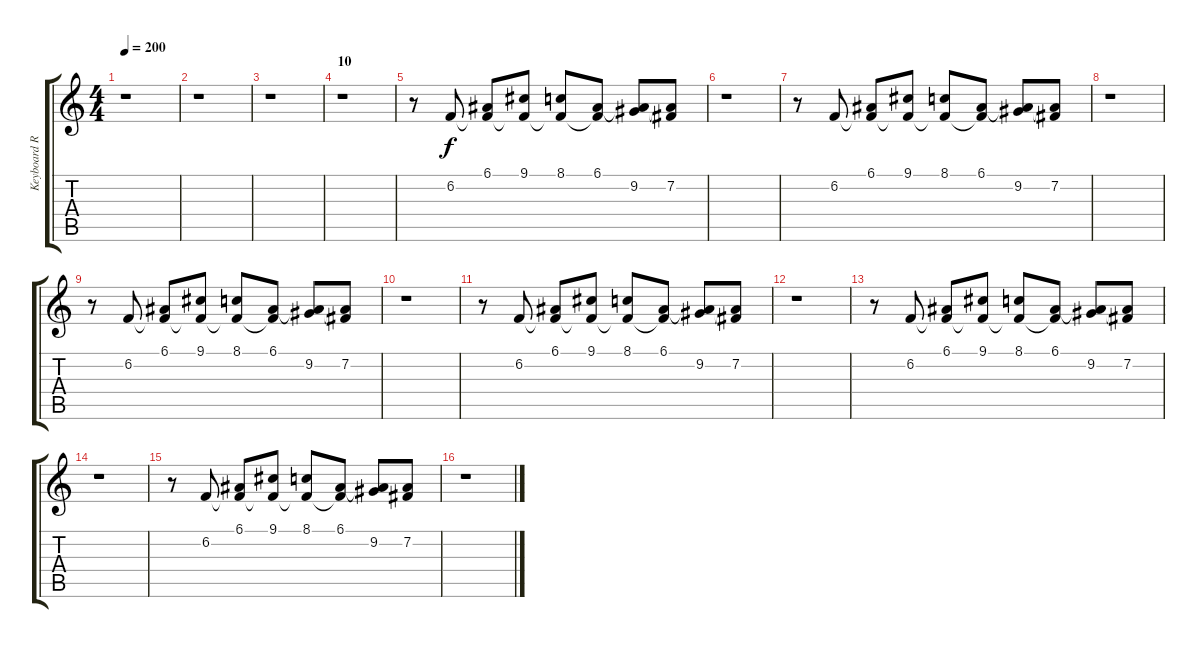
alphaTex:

\track ("Keyboard Right" "Keyboard R") {instrument brightacousticpiano}
\staff {score tabs}
\tuning (E4 B3 G3 D3 A2 D2) {hide}
\ts (4 4)
\tempo 200
\clef g2
\ks c
r.1{dy f} |
r.1 |
r.1 |
\section ("" "10")
r.1 |
r.8 6.2.8 (6.1 6.2{t}).8 (9.1 6.2{t}).8 (8.1 6.2{t}).8 (6.1 6.2{t}).8 (6.1{t} 9.2).8 (6.1{t} 7.2).8 |
r.1 |
r.8 6.2.8 (6.1 6.2{t}).8 (9.1 6.2{t}).8 (8.1 6.2{t}).8 (6.1 6.2{t}).8 (6.1{t} 9.2).8 (6.1{t} 7.2).8 |
r.1 |
r.8 6.2.8 (6.1 6.2{t}).8 (9.1 6.2{t}).8 (8.1 6.2{t}).8 (6.1 6.2{t}).8 (6.1{t} 9.2).8 (6.1{t} 7.2).8 |
r.1 |
r.8 6.2.8 (6.1 6.2{t}).8 (9.1 6.2{t}).8 (8.1 6.2{t}).8 (6.1 6.2{t}).8 (6.1{t} 9.2).8 (6.1{t} 7.2).8 |
r.1 |
r.8 6.2.8 (6.1 6.2{t}).8 (9.1 6.2{t}).8 (8.1 6.2{t}).8 (6.1 6.2{t}).8 (6.1{t} 9.2).8 (6.1{t} 7.2).8 |
r.1 |
r.8 6.2.8 (6.1 6.2{t}).8 (9.1 6.2{t}).8 (8.1 6.2{t}).8 (6.1 6.2{t}).8 (6.1{t} 9.2).8 (6.1{t} 7.2).8 |
r.1{volume 0}
